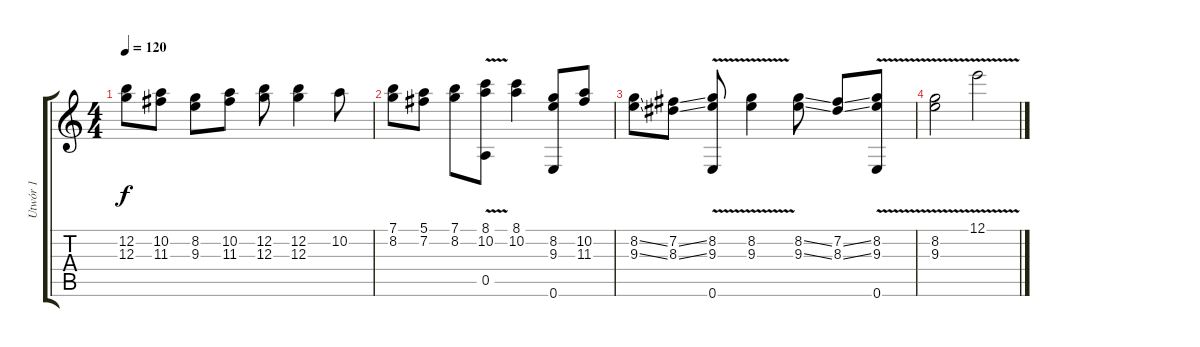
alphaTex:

\track ("Utwór 1" "Utwór 1") {instrument acousticguitarnylon}
\staff {score tabs}
\tuning (E4 B3 G3 D3 A2 E2) {hide}
\ts (4 4)
\tempo 120
\clef g2
\ks c
(12.2 12.3).8{dy f} (10.2 11.3).8 (8.2 9.3).8 (10.2 11.3).8 (12.2 12.3).8 (12.2 12.3).4 10.2.8 |
(7.1 8.2).8 (5.1 7.2).8 (7.1 8.2).8 (8.1 10.2 0.5{v}).8 (8.1 10.2).4 (8.2 9.3 0.6).8 (10.2 11.3).8 |
(8.2{ss} 9.3{ss}).8 (7.2{ss} 8.3{ss}).8 (8.2 9.3 0.6{v}).8 (8.2{v} 9.3{v}).4 (8.2{ss} 9.3{ss}).8 (7.2{ss} 8.3{ss}).8 (8.2 9.3 0.6{v}).8 |
(8.2{v} 9.3{v}).2 12.1{v}.2
